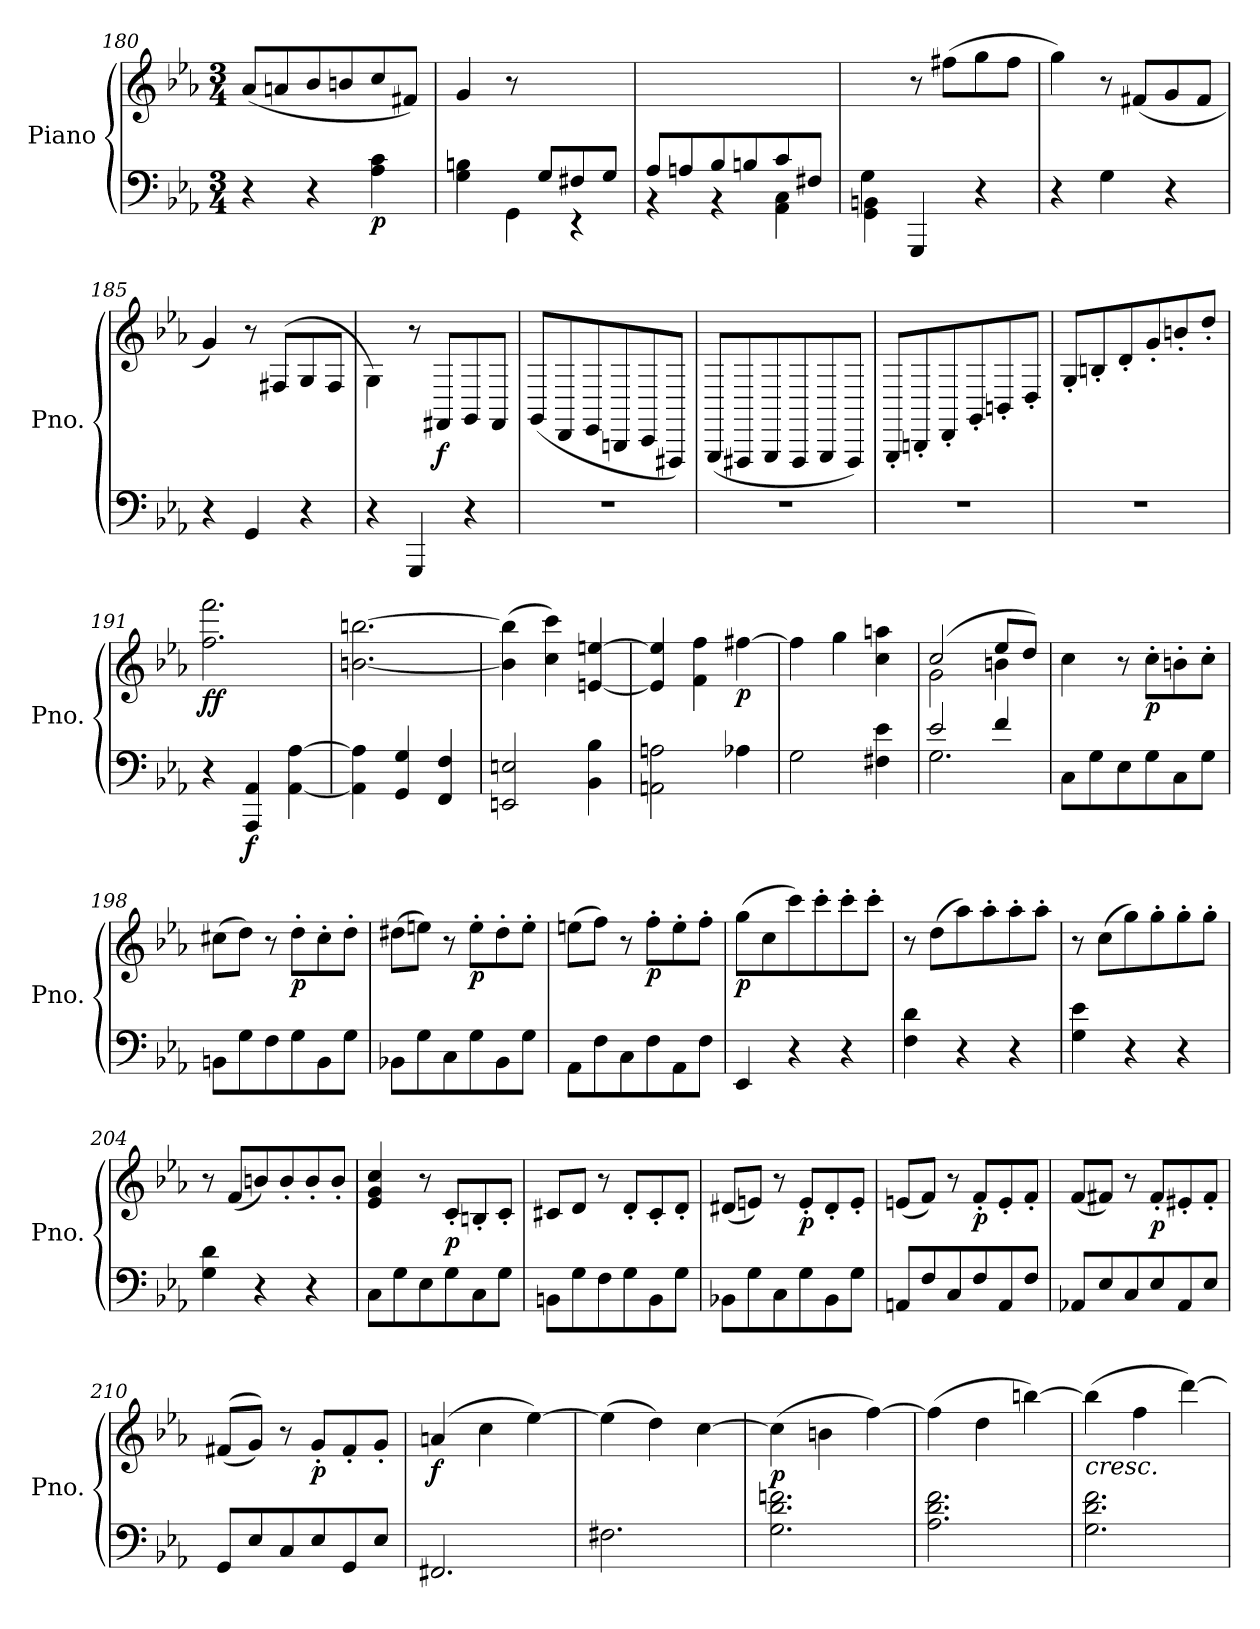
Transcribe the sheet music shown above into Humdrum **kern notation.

**kern	**kern	**dynam
*part1	*part1	*part1
*staff2	*staff1	*staff1/2
*I"Piano	*	*
*I'Pno.	*	*
*clefF4	*clefG2	*
*k[b-e-a-]	*k[b-e-a-]	*
*M3/4	*M3/4	*
=180	=180	=180
4r	(<8a-/L	.
.	8an/	.
4r	8b-/	.
.	8bn/	.
!	!	!LO:DY:b=2
4A-\ 4c\	8cc/	p
.	8f#X/J)	.
=181	=181	=181
*^	*	*
4.ryy	4G\ 4Bn\	4g/	.
.	4GG\	8r	.
8G/L	.	4.ryy	.
8F#X/	4r	.	.
8G/J	.	.	.
=182	=182	=182	=182
8A-/L	4r	2.ryy	.
8An/	.	.	.
8B-/	4r	.	.
8Bn/	.	.	.
8c/	4AA-\ 4C\	.	.
8F#X/J	.	.	.
=183	=183	=183	=183
4G\	4GG\ 4BBn\	4ryy	.
2ryy	4GGG/	8r	.
.	.	(>8ff#X\L	.
.	4r	8gg\	.
.	.	8ff#\J	.
*v	*v	*	*
=184	=184	=184
4r	4gg\)	.
4G\	8r	.
.	(<8f#X/L	.
4r	8g/	.
.	8f#/J	.
=185	=185	=185
4r	4g/)	.
4GG/	8r	.
.	(<8F#X/L	.
4r	8G/	.
.	8F#/J	.
=186	=186	=186
4r	4G\)	.
4GGG/	8r	.
!	!	!LO:DY:b
.	8FF#X/L	f
4r	8GG/	.
.	8FF#/J	.
=187	=187	=187
2.r	(<8GG/L	.
.	8DD/	.
.	8EE-/	.
.	8BBBn/	.
.	8CC/	.
.	8FFF#X/J)	.
=188	=188	=188
2.r	(<8GGG/L	.
.	8FFF#X/	.
.	8GGG/	.
.	8FFF#/	.
.	8GGG/	.
.	8FFF#/J)	.
=189	=189	=189
2.r	8GGG'/L	.
.	8BBBn'/	.
.	8DD'/	.
.	8GG'/	.
.	8BBn'/	.
.	8D'/J	.
=190	=190	=190
2.r	8G'/L	.
.	8Bn'/	.
.	8d'/	.
.	8g'/	.
.	8bn'/	.
.	8dd'/J	.
=191	=191	=191
!	!	!LO:DY:b
!	!	!LO:DY:n=1:b
4r	2.ff\ 2.fff\	f f
!	!	!LO:DY:n=2:b=2
4AAA-/ 4AA-/	.	f
[4AA-\ [4A-\	.	.
=192	=192	=192
4AA-\] 4A-\]	[2.bn\ [2.bbn\	.
4GG/ 4G/	.	.
4FF/ 4F/	.	.
=193	=193	=193
2EEn/ 2En/	(>4b\] 4bb\]	.
.	4cc\ 4ccc\)	.
4BB-\ 4B-\	[4en/ [4een/	.
=194	=194	=194
2AAn\ 2An\	4e/] 4ee/]	.
.	4f\ 4ff\	.
!	!	!LO:DY:b
4A-X\	[4ff#X\	p
=195	=195	=195
2G\	4ff#\]	.
.	4gg\	.
4F#X\ 4e-\	4cc\ 4aan\	.
=196	=196	=196
*^	*^	*
2e-/	2.G\	(>2cc/	2g\	.
4f/	.	8ee-/L	4bn\	.
.	.	8dd/J)	.	.
*v	*v	*	*	*
*	*v	*v	*
=197	=197	=197
!	!	!LO:DY:b=2
!	!	!LO:DY:n=1:b
8C\L	4cc\	fp f
8G\	.	.
8E-\	8r	.
!	!	!LO:DY:n=2:b
8G\	8cc'\L	p
8C\	8bn'\	.
8G\J	8cc'\J	.
=198	=198	=198
!	!	!LO:DY:b=2
!	!	!LO:DY:n=1:b
8BBn\L	(>8cc#X\L	fp f
8G\	8dd\J)	.
8F\	8r	.
!	!	!LO:DY:n=2:b
8G\	8dd'\L	p
8BB\	8cc#'\	.
8G\J	8dd'\J	.
=199	=199	=199
!	!	!LO:DY:b=2
!	!	!LO:DY:n=1:b
8BB-X\L	(>8dd#X\L	fp f
8G\	8een\J)	.
8C\	8r	.
!	!	!LO:DY:n=2:b
8G\	8ee'\L	p
8BB-\	8dd#'\	.
8G\J	8ee'\J	.
=200	=200	=200
!	!	!LO:DY:b=2
!	!	!LO:DY:n=1:b
8AA-\L	(>8een\L	fp f
8F\	8ff\J)	.
8C\	8r	.
!	!	!LO:DY:n=2:b
8F\	8ff'\L	p
8AA-\	8ee'\	.
8F\J	8ff'\J	.
=201	=201	=201
!	!	!LO:DY:b
4EE-/	(>8gg\L	p
.	8cc\	.
4r	8ccc\)	.
.	8ccc'\	.
4r	8ccc'\	.
.	8ccc'\J	.
=202	=202	=202
4F\ 4d\	8r	.
.	(>8dd\L	.
4r	8aa-\)	.
.	8aa-'\	.
4r	8aa-'\	.
.	8aa-'\J	.
=203	=203	=203
4G\ 4e-\	8r	.
.	(>8cc\L	.
4r	8gg\)	.
.	8gg'\	.
4r	8gg'\	.
.	8gg'\J	.
=204	=204	=204
4G\ 4d\	8r	.
.	(<8f/L	.
4r	8bn/)	.
.	8b'/	.
4r	8b'/	.
.	8b'/J	.
=205	=205	=205
!	!	!LO:DY:b=2
!	!	!LO:DY:n=1:b
8C\L	4e-/ 4g/ 4cc/	fp f
8G\	.	.
8E-\	8r	.
!	!	!LO:DY:n=2:b
8G\	8c'/L	p
8C\	8Bn'/	.
8G\J	8c'/J	.
=206	=206	=206
!	!	!LO:DY:b=2
!	!	!LO:DY:n=1:b
8BBn\L	8c#X/L	fp f
8G\	8d/J	.
8F\	8r	.
8G\	8d'/L	.
8BB\	8c#'/	.
8G\J	8d'/J	.
=207	=207	=207
!	!	!LO:DY:b=2
!	!	!LO:DY:n=1:b
8BB-X\L	(<8d#X/L	fp f
8G\	8en/J)	.
8C\	8r	.
!	!	!LO:DY:n=2:b
8G\	8e'/L	p
8BB-\	8d#'/	.
8G\J	8e'/J	.
=208	=208	=208
!	!	!LO:DY:b=2
!	!	!LO:DY:n=1:b
8AAn/L	(<8en/L	fp f
8F/	8f/J)	.
8C/	8r	.
!	!	!LO:DY:n=2:b
8F/	8f'/L	p
8AA/	8e'/	.
8F/J	8f'/J	.
=209	=209	=209
!	!	!LO:DY:b=2
!	!	!LO:DY:n=1:b
8AA-X/L	(<8f/L	fp f
8E-/	8f#X/J)	.
8C/	8r	.
!	!	!LO:DY:n=2:b
8E-/	8f#'/L	p
8AA-/	8e#X'/	.
8E-/J	8f#'/J	.
=210	=210	=210
!	!	!LO:DY:b=2
!	!	!LO:DY:n=1:b
8GG/L	(<(<8f#X/L	fp f
8E-/	8g/J))	.
8C/	8r	.
!	!	!LO:DY:n=2:b
8E-/	8g'/L	p
8GG/	8f#'/	.
8E-/J	8g'/J	.
=211	=211	=211
!	!	!LO:DY:b
2.FF#X/	(>4an/	f
.	4cc\	.
.	[4ee-\)	.
=212	=212	=212
2.F#X\	(>4ee-\]	.
.	4dd\)	.
.	[4cc\	.
=213	=213	=213
!	!	!LO:DY:b
2.G\ 2.d\ 2.fn\	(>4cc\]	p
.	4bn\	.
.	[4ff\)	.
=214	=214	=214
2.A-\ 2.d\ 2.f\	(>4ff\]	.
.	4dd\	.
.	[4bbn\)	.
=215	=215	=215
!	!LO:TX:b:i:t=cresc.	!
2.G\ 2.d\ 2.f\	(>4bb\]	.
.	4ff\	.
.	[4ddd\)	.
=	=	=
*-	*-	*-
